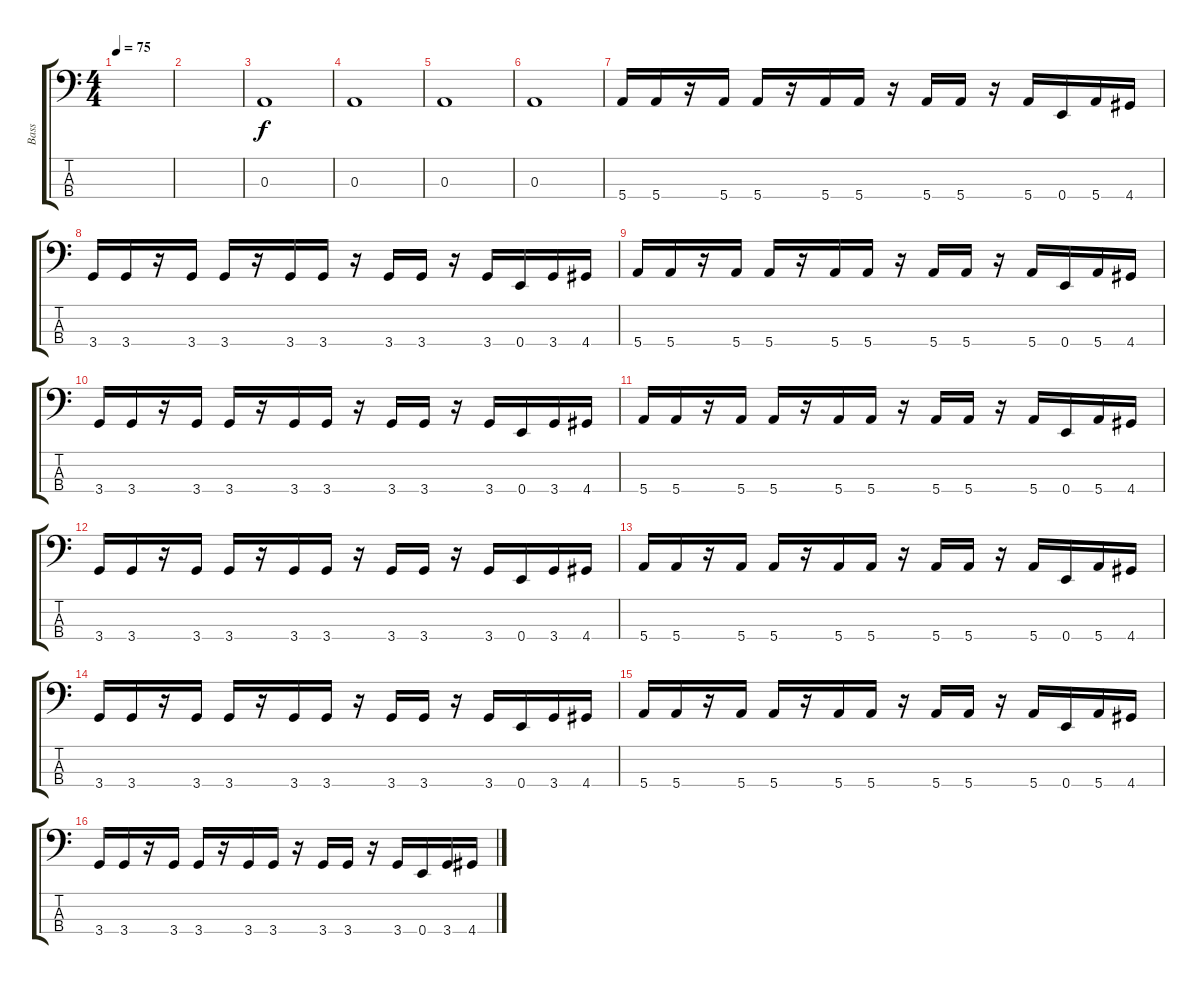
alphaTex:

\track ("Bass" "Bass") {instrument electricbasspick}
\staff {score tabs}
\tuning (G2 D2 A1 E1) {hide}
\ts (4 4)
\tempo 75
\clef f4
\ks c
|
|
0.3.1{txt ""} |
0.3.1 |
0.3.1 |
0.3.1 |
5.4.16 5.4.16 r.16 5.4.16 5.4.16 r.16 5.4.16 5.4.16 r.16 5.4.16 5.4.16 r.16 5.4.16 0.4.16 5.4.16 4.4.16 |
3.4.16 3.4.16 r.16 3.4.16 3.4.16 r.16 3.4.16 3.4.16 r.16 3.4.16 3.4.16 r.16 3.4.16 0.4.16 3.4.16 4.4.16 |
5.4.16 5.4.16 r.16 5.4.16 5.4.16 r.16 5.4.16 5.4.16 r.16 5.4.16 5.4.16 r.16 5.4.16 0.4.16 5.4.16 4.4.16 |
3.4.16 3.4.16 r.16 3.4.16 3.4.16 r.16 3.4.16 3.4.16 r.16 3.4.16 3.4.16 r.16 3.4.16 0.4.16 3.4.16 4.4.16 |
5.4.16 5.4.16 r.16 5.4.16 5.4.16 r.16 5.4.16 5.4.16 r.16 5.4.16 5.4.16 r.16 5.4.16 0.4.16 5.4.16 4.4.16 |
3.4.16 3.4.16 r.16 3.4.16 3.4.16 r.16 3.4.16 3.4.16 r.16 3.4.16 3.4.16 r.16 3.4.16 0.4.16 3.4.16 4.4.16 |
5.4.16 5.4.16 r.16 5.4.16 5.4.16 r.16 5.4.16 5.4.16 r.16 5.4.16 5.4.16 r.16 5.4.16 0.4.16 5.4.16 4.4.16 |
3.4.16 3.4.16 r.16 3.4.16 3.4.16 r.16 3.4.16 3.4.16 r.16 3.4.16 3.4.16 r.16 3.4.16 0.4.16 3.4.16 4.4.16 |
5.4.16 5.4.16 r.16 5.4.16 5.4.16 r.16 5.4.16 5.4.16 r.16 5.4.16 5.4.16 r.16 5.4.16 0.4.16 5.4.16 4.4.16 |
3.4.16 3.4.16 r.16 3.4.16 3.4.16 r.16 3.4.16 3.4.16 r.16 3.4.16 3.4.16 r.16 3.4.16 0.4.16 3.4.16 4.4.16
